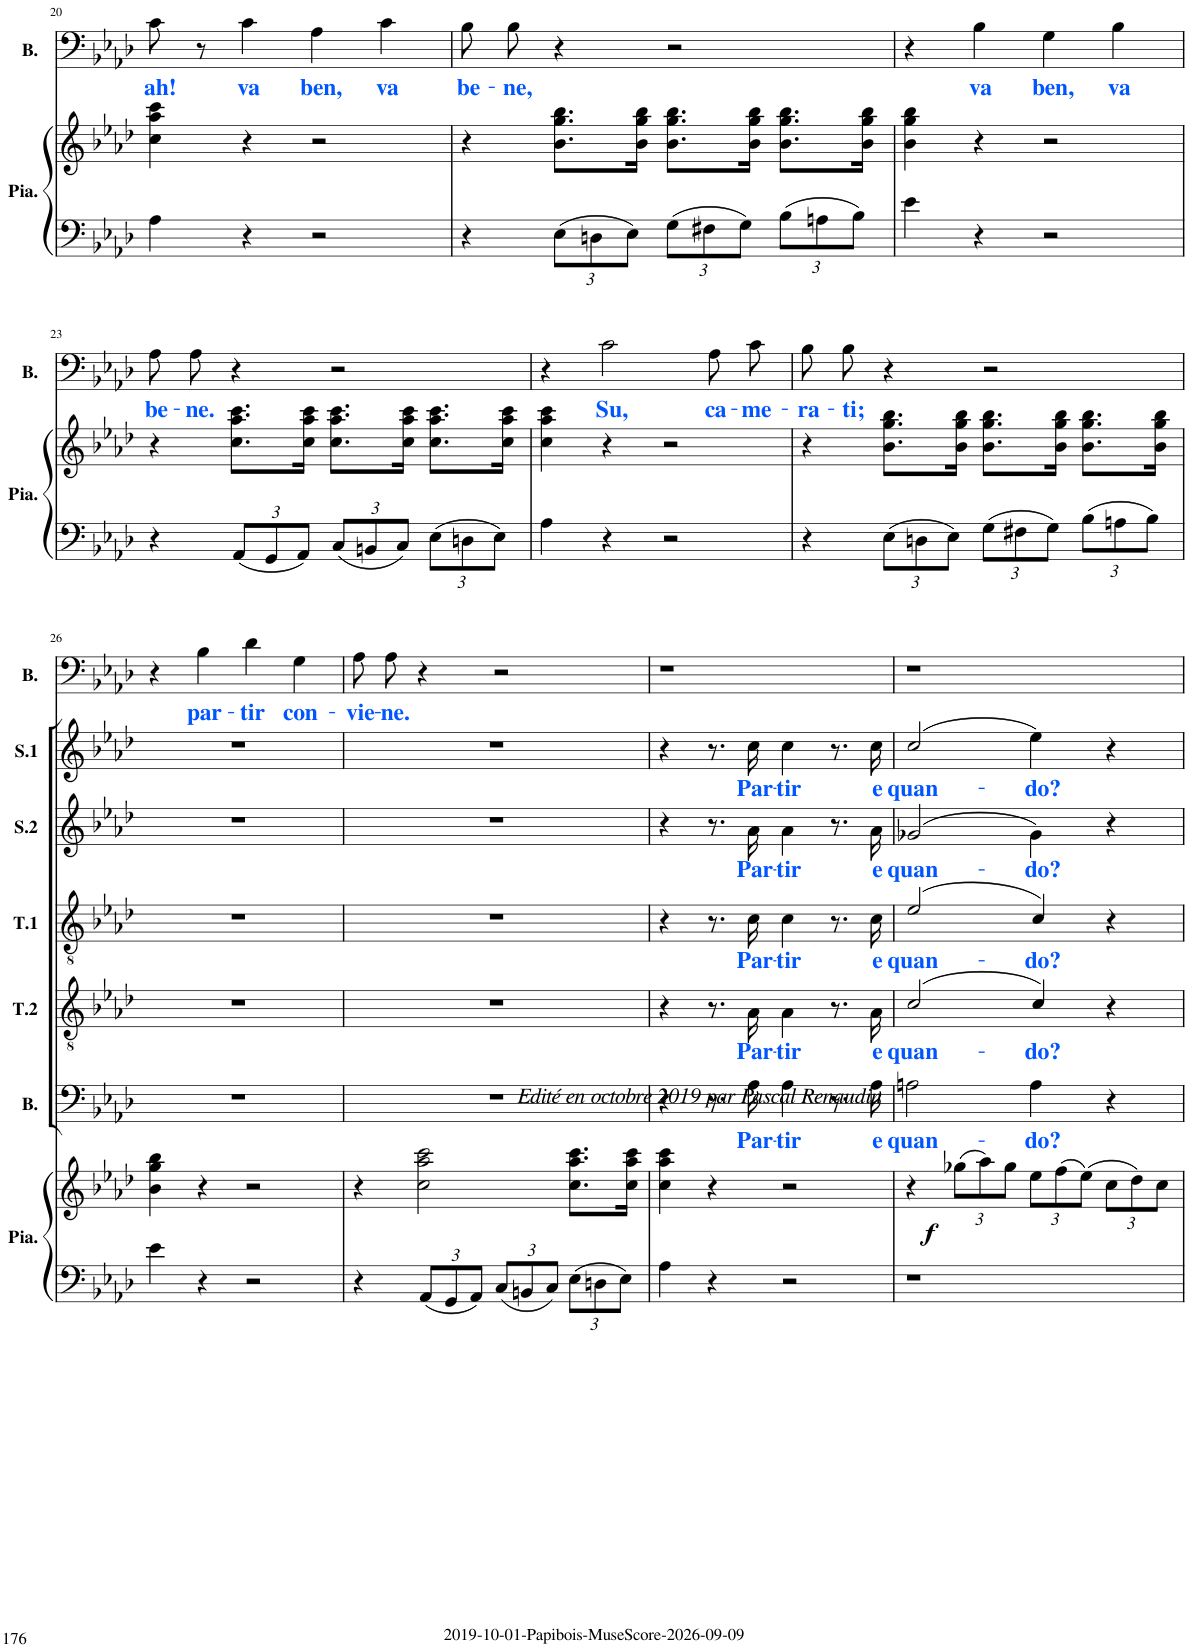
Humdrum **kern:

**kern	**kern	**dynam	**kern	**text	**kern	**text	**kern	**text	**kern	**text	**kern	**text	**kern	**text
*part7	*part7	*part7	*part6	*part6	*part5	*part5	*part4	*part4	*part3	*part3	*part2	*part2	*part1	*part1
*staff8	*staff7	*staff7/8	*staff6	*staff6	*staff5	*staff5	*staff4	*staff4	*staff3	*staff3	*staff2	*staff2	*staff1	*staff1
*I"Piano	*	*	*I"Basse	*	*I"Ténor 2	*	*I"Ténor 1	*	*I"Soprano 2	*	*I"Soprano 1	*	*I"Belcore	*
*I'Pia.	*	*	*I'B.	*	*I'T.2	*	*I'T.1	*	*I'S.2	*	*I'S.1	*	*I'B.	*
!!LO:PB:g=z
*clefF4	*clefG2	*	*clefF4	*	*clefGv2	*	*clefGv2	*	*clefG2	*	*clefG2	*	*clefF4	*
*k[b-e-a-d-]	*k[b-e-a-d-]	*	*k[b-e-a-d-]	*	*k[b-e-a-d-]	*	*k[b-e-a-d-]	*	*k[b-e-a-d-]	*	*k[b-e-a-d-]	*	*k[b-e-a-d-]	*
*M4/4	*M4/4	*	*M4/4	*	*M4/4	*	*M4/4	*	*M4/4	*	*M4/4	*	*M4/4	*
*met(c)	*met(c)	*	*met(c)	*	*met(c)	*	*met(c)	*	*met(c)	*	*met(c)	*	*met(c)	*
=20	=20	=20	=20	=20	=20	=20	=20	=20	=20	=20	=20	=20	=20	=20
!	!	!	!	!	!	!	!	!	!	!	!	!	!	!LO:LY:b:color=#0055FF
4A-\	4cc\ 4aa-\ 4ccc\	.	1r	.	1r	.	1r	.	1r	.	1r	.	8c\	ah!
.	.	.	.	.	.	.	.	.	.	.	.	.	8r	.
!	!	!	!	!	!	!	!	!	!	!	!	!	!	!LO:LY:b:color=#0055FF
4r	4r	.	.	.	.	.	.	.	.	.	.	.	4c\	va
!	!	!	!	!	!	!	!	!	!	!	!	!	!	!LO:LY:b:color=#0055FF
2r	2r	.	.	.	.	.	.	.	.	.	.	.	4A-\	ben,
!	!	!	!	!	!	!	!	!	!	!	!	!	!	!LO:LY:b:color=#0055FF
.	.	.	.	.	.	.	.	.	.	.	.	.	4c\	va
=21	=21	=21	=21	=21	=21	=21	=21	=21	=21	=21	=21	=21	=21	=21
!	!	!	!	!	!	!	!	!	!	!	!	!	!	!LO:LY:b:color=#0055FF
4r	4r	.	1r	.	1r	.	1r	.	1r	.	1r	.	8B-\L	be-
!	!	!	!	!	!	!	!	!	!	!	!	!	!	!LO:LY:b:color=#0055FF
.	.	.	.	.	.	.	.	.	.	.	.	.	8B-\J	-ne,
*Xbrackettup	*	*	*	*	*	*	*	*	*	*	*	*	*	*
12E-\L	8.b-\ 8.gg\ 8.bb-\L	.	.	.	.	.	.	.	.	.	.	.	4r	.
12Dn\	.	.	.	.	.	.	.	.	.	.	.	.	.	.
12E-\J	.	.	.	.	.	.	.	.	.	.	.	.	.	.
.	16b-\ 16gg\ 16bb-\Jk	.	.	.	.	.	.	.	.	.	.	.	.	.
12G\L	8.b-\ 8.gg\ 8.bb-\L	.	.	.	.	.	.	.	.	.	.	.	2r	.
12F#X\	.	.	.	.	.	.	.	.	.	.	.	.	.	.
12G\J	.	.	.	.	.	.	.	.	.	.	.	.	.	.
.	16b-\ 16gg\ 16bb-\Jk	.	.	.	.	.	.	.	.	.	.	.	.	.
12B-\L	8.b-\ 8.gg\ 8.bb-\L	.	.	.	.	.	.	.	.	.	.	.	.	.
12An\	.	.	.	.	.	.	.	.	.	.	.	.	.	.
12B-\J	.	.	.	.	.	.	.	.	.	.	.	.	.	.
.	16b-\ 16gg\ 16bb-\Jk	.	.	.	.	.	.	.	.	.	.	.	.	.
=22	=22	=22	=22	=22	=22	=22	=22	=22	=22	=22	=22	=22	=22	=22
4e-\	4b-\ 4gg\ 4bb-\	.	1r	.	1r	.	1r	.	1r	.	1r	.	4r	.
!	!	!	!	!	!	!	!	!	!	!	!	!	!	!LO:LY:b:color=#0055FF
4r	4r	.	.	.	.	.	.	.	.	.	.	.	4B-\	va
!	!	!	!	!	!	!	!	!	!	!	!	!	!	!LO:LY:b:color=#0055FF
2r	2r	.	.	.	.	.	.	.	.	.	.	.	4G\	ben,
!	!	!	!	!	!	!	!	!	!	!	!	!	!	!LO:LY:b:color=#0055FF
.	.	.	.	.	.	.	.	.	.	.	.	.	4B-\	va
!!LO:LB:g=z
=23	=23	=23	=23	=23	=23	=23	=23	=23	=23	=23	=23	=23	=23	=23
!	!	!	!	!	!	!	!	!	!	!	!	!	!	!LO:LY:b:color=#0055FF
4r	4r	.	1r	.	1r	.	1r	.	1r	.	1r	.	8A-\L	be-
!	!	!	!	!	!	!	!	!	!	!	!	!	!	!LO:LY:b:color=#0055FF
.	.	.	.	.	.	.	.	.	.	.	.	.	8A-\J	-ne.
12AA-/L	8.cc\ 8.aa-\ 8.ccc\L	.	.	.	.	.	.	.	.	.	.	.	4r	.
12GG/	.	.	.	.	.	.	.	.	.	.	.	.	.	.
12AA-/J	.	.	.	.	.	.	.	.	.	.	.	.	.	.
.	16cc\ 16aa-\ 16ccc\Jk	.	.	.	.	.	.	.	.	.	.	.	.	.
12C/L	8.cc\ 8.aa-\ 8.ccc\L	.	.	.	.	.	.	.	.	.	.	.	2r	.
12BBn/	.	.	.	.	.	.	.	.	.	.	.	.	.	.
12C/J	.	.	.	.	.	.	.	.	.	.	.	.	.	.
.	16cc\ 16aa-\ 16ccc\Jk	.	.	.	.	.	.	.	.	.	.	.	.	.
12E-\L	8.cc\ 8.aa-\ 8.ccc\L	.	.	.	.	.	.	.	.	.	.	.	.	.
12Dn\	.	.	.	.	.	.	.	.	.	.	.	.	.	.
12E-\J	.	.	.	.	.	.	.	.	.	.	.	.	.	.
.	16cc\ 16aa-\ 16ccc\Jk	.	.	.	.	.	.	.	.	.	.	.	.	.
=24	=24	=24	=24	=24	=24	=24	=24	=24	=24	=24	=24	=24	=24	=24
4A-\	4cc\ 4aa-\ 4ccc\	.	1r	.	1r	.	1r	.	1r	.	1r	.	4r	.
!	!	!	!	!	!	!	!	!	!	!	!	!	!	!LO:LY:b:color=#0055FF
4r	4r	.	.	.	.	.	.	.	.	.	.	.	2c\	Su,
2r	2r	.	.	.	.	.	.	.	.	.	.	.	.	.
!	!	!	!	!	!	!	!	!	!	!	!	!	!	!LO:LY:b:color=#0055FF
.	.	.	.	.	.	.	.	.	.	.	.	.	8A-\L	ca-
!	!	!	!	!	!	!	!	!	!	!	!	!	!	!LO:LY:b:color=#0055FF
.	.	.	.	.	.	.	.	.	.	.	.	.	8c\J	-me-
=25	=25	=25	=25	=25	=25	=25	=25	=25	=25	=25	=25	=25	=25	=25
!	!	!	!	!	!	!	!	!	!	!	!	!	!	!LO:LY:b:color=#0055FF
4r	4r	.	1r	.	1r	.	1r	.	1r	.	1r	.	8B-\L	-ra-
!	!	!	!	!	!	!	!	!	!	!	!	!	!	!LO:LY:b:color=#0055FF
.	.	.	.	.	.	.	.	.	.	.	.	.	8B-\J	-ti;
12E-\L	8.b-\ 8.gg\ 8.bb-\L	.	.	.	.	.	.	.	.	.	.	.	4r	.
12Dn\	.	.	.	.	.	.	.	.	.	.	.	.	.	.
12E-\J	.	.	.	.	.	.	.	.	.	.	.	.	.	.
.	16b-\ 16gg\ 16bb-\Jk	.	.	.	.	.	.	.	.	.	.	.	.	.
12G\L	8.b-\ 8.gg\ 8.bb-\L	.	.	.	.	.	.	.	.	.	.	.	2r	.
12F#X\	.	.	.	.	.	.	.	.	.	.	.	.	.	.
12G\J	.	.	.	.	.	.	.	.	.	.	.	.	.	.
.	16b-\ 16gg\ 16bb-\Jk	.	.	.	.	.	.	.	.	.	.	.	.	.
12B-\L	8.b-\ 8.gg\ 8.bb-\L	.	.	.	.	.	.	.	.	.	.	.	.	.
12An\	.	.	.	.	.	.	.	.	.	.	.	.	.	.
12B-\J	.	.	.	.	.	.	.	.	.	.	.	.	.	.
.	16b-\ 16gg\ 16bb-\Jk	.	.	.	.	.	.	.	.	.	.	.	.	.
!!LO:LB:g=z
=26	=26	=26	=26	=26	=26	=26	=26	=26	=26	=26	=26	=26	=26	=26
*k[b-e-a-d-]	*k[b-e-a-d-]	*	*k[b-e-a-d-]	*	*k[b-e-a-d-]	*	*k[b-e-a-d-]	*	*k[b-e-a-d-]	*	*k[b-e-a-d-]	*	*k[b-e-a-d-]	*
4e-\	4b-\ 4gg\ 4bb-\	.	1r	.	1r	.	1r	.	1r	.	1r	.	4r	.
!	!	!	!	!	!	!	!	!	!	!	!	!	!	!LO:LY:b:color=#0055FF
4r	4r	.	.	.	.	.	.	.	.	.	.	.	4B-\	par-
!	!	!	!	!	!	!	!	!	!	!	!	!	!	!LO:LY:b:color=#0055FF
2r	2r	.	.	.	.	.	.	.	.	.	.	.	4d-\	-tir
!	!	!	!	!	!	!	!	!	!	!	!	!	!	!LO:LY:b:color=#0055FF
.	.	.	.	.	.	.	.	.	.	.	.	.	4G\	con-
=27	=27	=27	=27	=27	=27	=27	=27	=27	=27	=27	=27	=27	=27	=27
!	!	!	!LO:TX:b:i:t=Edité en octobre 2019 par Pascal Renaudin	!	!	!	!	!	!	!	!	!	!	!
!	!	!	!	!	!	!	!	!	!	!	!	!	!	!LO:LY:b:color=#0055FF
4r	4r	.	1r	.	1r	.	1r	.	1r	.	1r	.	8A-\L	-vie-
!	!	!	!	!	!	!	!	!	!	!	!	!	!	!LO:LY:b:color=#0055FF
.	.	.	.	.	.	.	.	.	.	.	.	.	8A-\J	-ne.
12AA-/L	2cc\ 2aa-\ 2ccc\	.	.	.	.	.	.	.	.	.	.	.	4r	.
12GG/	.	.	.	.	.	.	.	.	.	.	.	.	.	.
12AA-/J	.	.	.	.	.	.	.	.	.	.	.	.	.	.
12C/L	.	.	.	.	.	.	.	.	.	.	.	.	2r	.
12BBn/	.	.	.	.	.	.	.	.	.	.	.	.	.	.
12C/J	.	.	.	.	.	.	.	.	.	.	.	.	.	.
12E-\L	8.cc\ 8.aa-\ 8.ccc\L	.	.	.	.	.	.	.	.	.	.	.	.	.
12Dn\	.	.	.	.	.	.	.	.	.	.	.	.	.	.
12E-\J	.	.	.	.	.	.	.	.	.	.	.	.	.	.
.	16cc\ 16aa-\ 16ccc\Jk	.	.	.	.	.	.	.	.	.	.	.	.	.
=28	=28	=28	=28	=28	=28	=28	=28	=28	=28	=28	=28	=28	=28	=28
4A-\	4cc\ 4aa-\ 4ccc\	.	4r	.	4r	.	4r	.	4r	.	4r	.	1r	.
4r	4r	.	8.r	.	8.r	.	8.r	.	8.r	.	8.r	.	.	.
!	!	!	!	!LO:LY:b:color=#0055FF	!	!LO:LY:b:color=#0055FF	!	!LO:LY:b:color=#0055FF	!	!LO:LY:b:color=#0055FF	!	!LO:LY:b:color=#0055FF	!	!
.	.	.	16A-\	Par-	16A-\	Par-	16c\	Par-	16a-\	Par-	16cc\	Par-	.	.
!	!	!	!	!LO:LY:b:color=#0055FF	!	!LO:LY:b:color=#0055FF	!	!LO:LY:b:color=#0055FF	!	!LO:LY:b:color=#0055FF	!	!LO:LY:b:color=#0055FF	!	!
2r	2r	.	4A-\	-tir	4A-\	-tir	4c\	-tir	4a-\	-tir	4cc\	-tir	.	.
.	.	.	8.r	.	8.r	.	8.r	.	8.r	.	8.r	.	.	.
!	!	!	!	!LO:LY:b:color=#0055FF	!	!LO:LY:b:color=#0055FF	!	!LO:LY:b:color=#0055FF	!	!LO:LY:b:color=#0055FF	!	!LO:LY:b:color=#0055FF	!	!
.	.	.	16A-\	e	16A-\	e	16c\	e	16a-\	e	16cc\	e	.	.
=29	=29	=29	=29	=29	=29	=29	=29	=29	=29	=29	=29	=29	=29	=29
!	!	!	!	!LO:LY:b:color=#0055FF	!	!LO:LY:b:color=#0055FF	!	!LO:LY:b:color=#0055FF	!	!LO:LY:b:color=#0055FF	!	!LO:LY:b:color=#0055FF	!	!
1r	4r	.	2An\	quan-	(>2c/	quan-	(>2e-/	quan-	(2g-X/	quan-	(2cc/	quan-	1r	.
*	*Xbrackettup	*	*	*	*	*	*	*	*	*	*	*	*	*
!	!	!LO:DY:b	!	!	!	!	!	!	!	!	!	!	!	!
.	(12gg-X\L	f	.	.	.	.	.	.	.	.	.	.	.	.
.	12aa-\)	.	.	.	.	.	.	.	.	.	.	.	.	.
.	12gg-\J	.	.	.	.	.	.	.	.	.	.	.	.	.
!	!	!	!	!LO:LY:b:color=#0055FF	!	!LO:LY:b:color=#0055FF	!	!LO:LY:b:color=#0055FF	!	!LO:LY:b:color=#0055FF	!	!LO:LY:b:color=#0055FF	!	!
.	12ee-\L	.	4A\	-do?	4c/)	-do?	4c/)	-do?	4g-\)	-do?	4ee-\)	-do?	.	.
.	(12ff\	.	.	.	.	.	.	.	.	.	.	.	.	.
.	(12ee-\J)	.	.	.	.	.	.	.	.	.	.	.	.	.
.	12cc\L	.	4r	.	4r	.	4r	.	4r	.	4r	.	.	.
.	12dd-\)	.	.	.	.	.	.	.	.	.	.	.	.	.
.	12cc\J	.	.	.	.	.	.	.	.	.	.	.	.	.
=	=	=	=	=	=	=	=	=	=	=	=	=	=	=
*-	*-	*-	*-	*-	*-	*-	*-	*-	*-	*-	*-	*-	*-	*-
